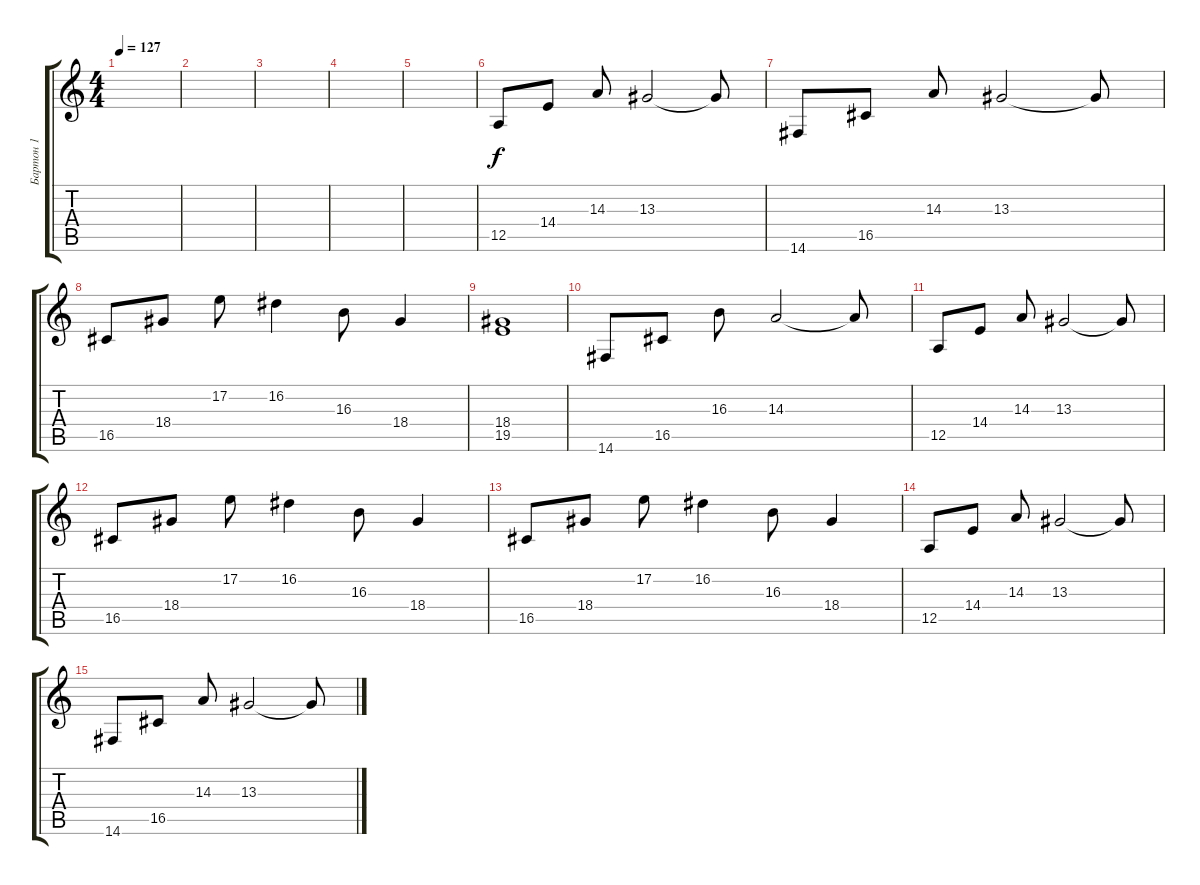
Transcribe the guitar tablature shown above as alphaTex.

\track ("Бартон 1" "Бартон 1") {instrument musicbox}
\staff {score tabs}
\tuning (E4 B3 G3 D3 A2 E2) {hide}
\ts (4 4)
\tempo 127
\clef g2
\ks c
|
|
|
|
|
12.5.8 14.4.8 14.3.8 13.3.2 13.3{t}.8 |
14.6.8 16.5.8 14.3.8 13.3.2 13.3{t}.8 |
16.5.8 18.4.8 17.2.8 16.2.4 16.3.8 18.4.4 |
(18.4 19.5).1 |
14.6.8 16.5.8 16.3.8 14.3.2 14.3{t}.8 |
12.5.8 14.4.8 14.3.8 13.3.2 13.3{t}.8 |
16.5.8 18.4.8 17.2.8 16.2.4 16.3.8 18.4.4 |
16.5.8 18.4.8 17.2.8 16.2.4 16.3.8 18.4.4 |
12.5.8 14.4.8 14.3.8 13.3.2 13.3{t}.8 |
14.6.8 16.5.8 14.3.8 13.3.2 13.3{t}.8
